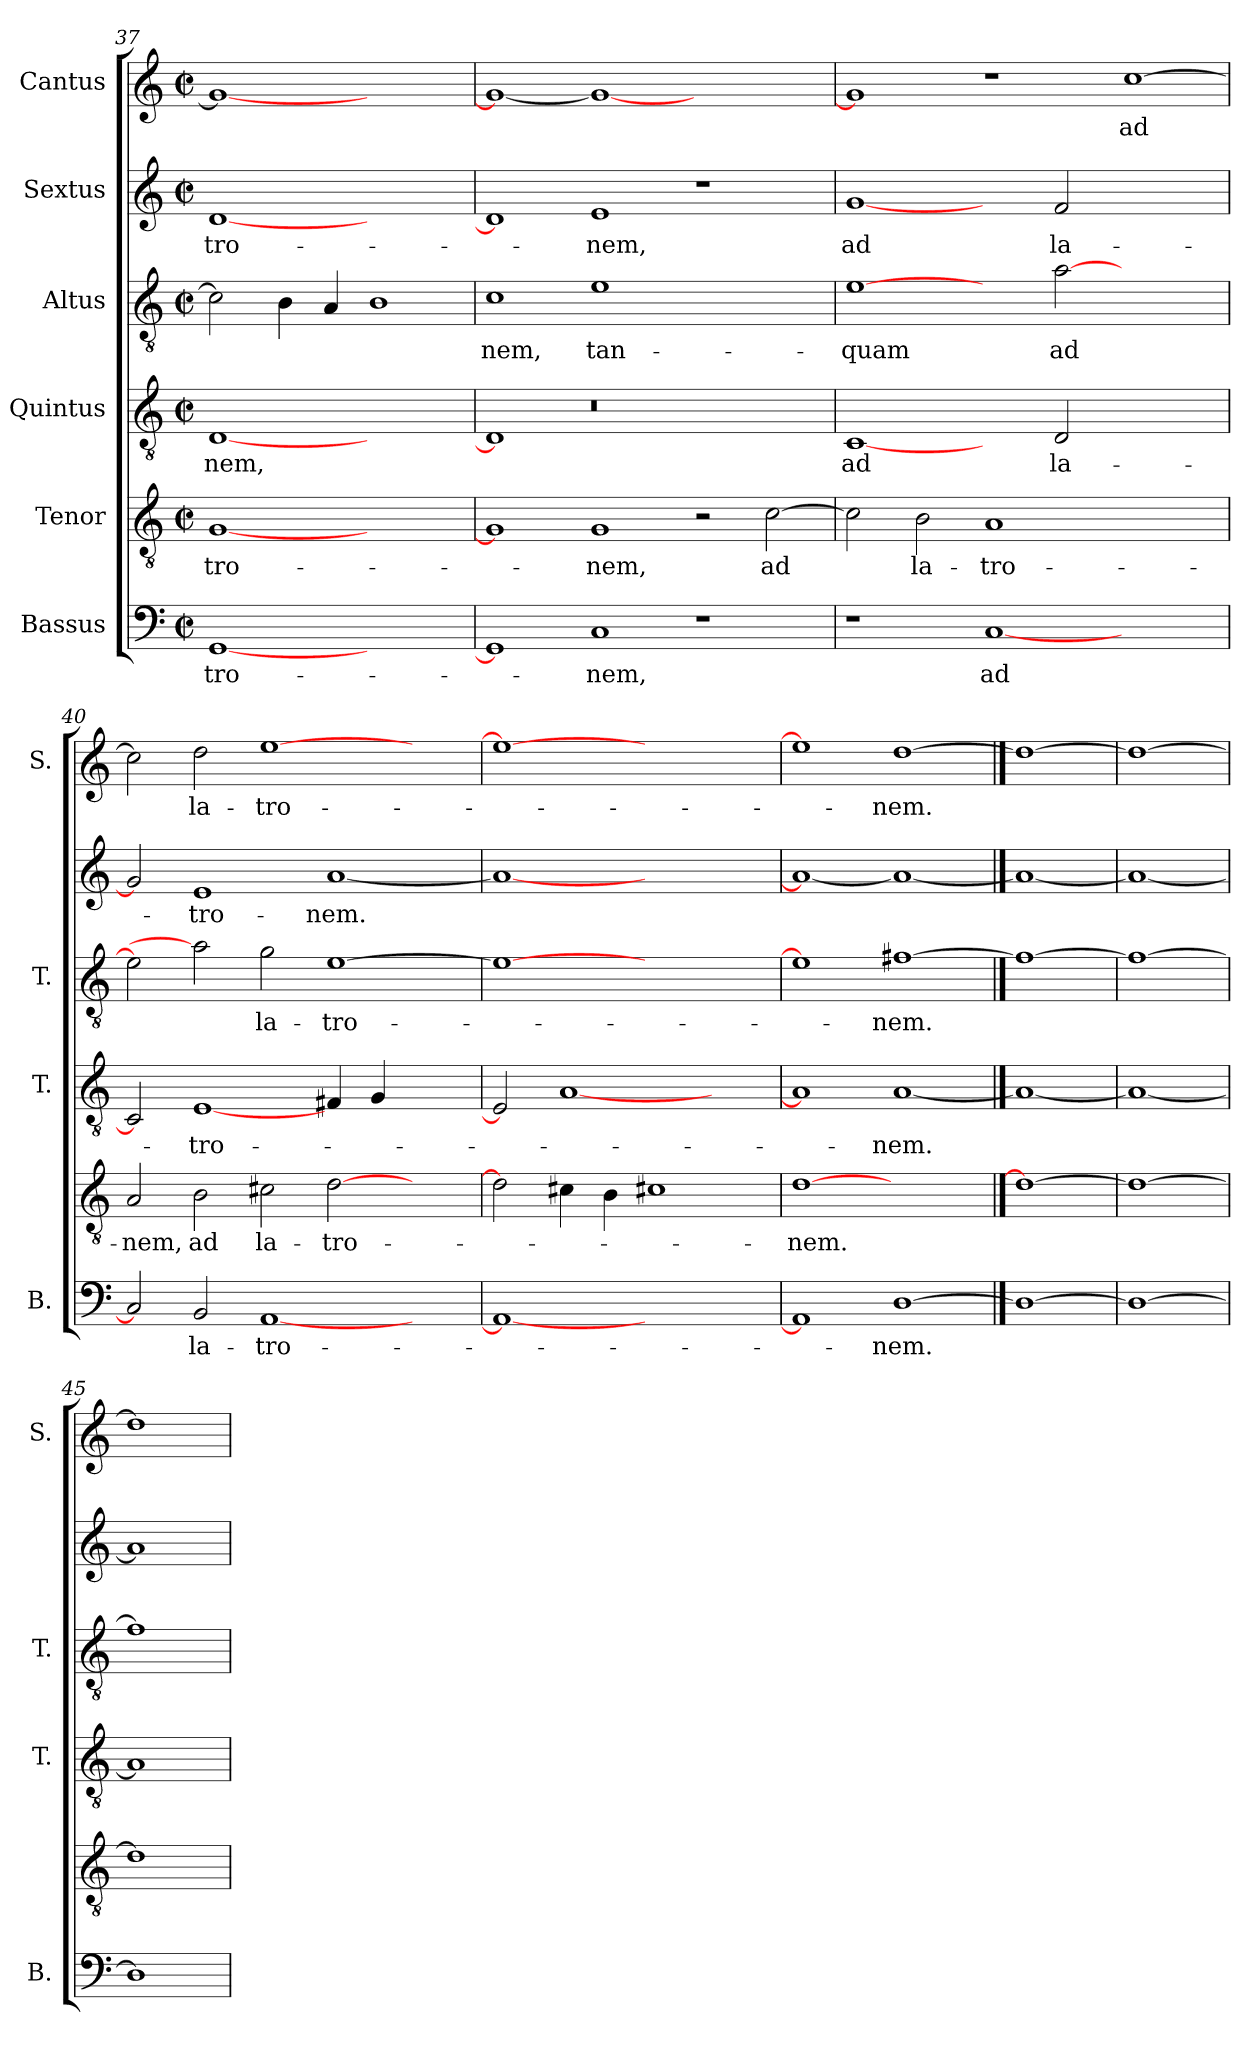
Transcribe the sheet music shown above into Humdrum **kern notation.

**kern	**text	**kern	**text	**kern	**text	**kern	**text	**kern	**text	**kern	**text
*part6	*part6	*part5	*part5	*part4	*part4	*part3	*part3	*part2	*part2	*part1	*part1
*staff6	*staff6	*staff5	*staff5	*staff4	*staff4	*staff3	*staff3	*staff2	*staff2	*staff1	*staff1
*I"Bassus	*	*I"Tenor	*	*I"Quintus	*	*I"Altus	*	*I"Sextus	*	*I"Cantus	*
*I'B.	*	*	*	*I'T.	*	*I'T.	*	*	*	*I'S.	*
*clefF4	*	*clefGv2	*	*clefGv2	*	*clefGv2	*	*clefG2	*	*clefG2	*
*k[]	*	*k[]	*	*k[]	*	*k[]	*	*k[]	*	*k[]	*
*C:	*	*C:	*	*C:	*	*C:	*	*C:	*	*C:	*
*M2/2	*	*M2/2	*	*M2/2	*	*M2/2	*	*M2/2	*	*M2/2	*
*met(c|)	*	*met(c|)	*	*met(c|)	*	*met(c|)	*	*met(c|)	*	*met(c|)	*
=37	=37	=37	=37	=37	=37	=37	=37	=37	=37	=37	=37
[1GG/	-tro-	[1G/	-tro-	[1D/	-nem,	2c\]	.	[1d/	-tro-	1g/_	.
.	.	.	.	.	.	4B\	.	.	.	.	.
.	.	.	.	.	.	4A/	.	.	.	.	.
1ryy	.	1ryy	.	1ryy	.	1B\	.	1ryy	.	1ryy	.
=38	=38	=38	=38	=38	=38	=38	=38	=38	=38	=38	=38
1GG/]	.	1G/]	.	1D/]	.	1c\	-nem,	1d/]	.	1g/_	.
!	!	!	!	!LO:N:vis=0	!	!	!	!	!	!	!
1C/	-nem,	1G/	-nem,	1r	.	1e\	tan-	1e/	-nem,	1g/_	.
1r	.	2r	.	1ryy	.	1ryy	.	1r	.	1ryy	.
.	.	[2c\	ad	.	.	.	.	.	.	.	.
=39	=39	=39	=39	=39	=39	=39	=39	=39	=39	=39	=39
1r	.	2c\]	.	[1C/	ad	[1e\	-quam	[1g/	ad	1g/]	.
.	.	2B\	la-	.	.	.	.	.	.	.	.
[1C/	ad	1A/	-tro-	2ryy	.	2ryy	.	2ryy	.	1r	.
.	.	.	.	2D/	la-	[2a\	ad	2f/	la-	.	.
1ryy	.	1ryy	.	1ryy	.	1ryy	.	1ryy	.	[1cc\	ad
=40	=40	=40	=40	=40	=40	=40	=40	=40	=40	=40	=40
2C/]	.	2A/	-nem,	2C/]	.	2e\]	.	2g/]	.	2cc\]	.
2BB/	la-	2B\	ad	[1E/	-tro-	2a\]	.	1e/	-tro-	2dd\	la-
[1AA/	-tro-	2c#X\	la-	.	.	2g\	la-	.	.	[1ee\	-tro-
.	.	[2d\	-tro-	4F#X/	.	[1e\	-tro-	[1a/	-nem.	.	.
.	.	.	.	4G/	.	.	.	.	.	.	.
2ryy	.	2ryy	.	2ryy	.	.	.	.	.	2ryy	.
=41	=41	=41	=41	=41	=41	=41	=41	=41	=41	=41	=41
1AA/_	.	2d\]	.	2E/]	.	1e\_	.	1a/_	.	1ee\_	.
.	.	4c#X\	.	[1A/	.	.	.	.	.	.	.
.	.	4B\	.	.	.	.	.	.	.	.	.
1ryy	.	1c#X\	.	.	.	1ryy	.	1ryy	.	1ryy	.
.	.	.	.	2ryy	.	.	.	.	.	.	.
=42	=42	=42	=42	=42	=42	=42	=42	=42	=42	=42	=42
1AA/]	.	[1d\	-nem.	1A/]	.	1e\]	.	1a/_	.	1ee\]	.
[1D\	-nem.	1ryy	.	[1A/	-nem.	[1f#X\	-nem.	1a/_	.	[1dd\	-nem.
==43	==43	==43	==43	==43	==43	==43	==43	==43	==43	==43	==43
1D\_	.	1d\_	.	1A/_	.	1f#\_	.	1a/_	.	1dd\_	.
=44	=44	=44	=44	=44	=44	=44	=44	=44	=44	=44	=44
1D\_	.	1d\_	.	1A/_	.	1f#\_	.	1a/_	.	1dd\_	.
=45	=45	=45	=45	=45	=45	=45	=45	=45	=45	=45	=45
1D\]	.	1d\]	.	1A/]	.	1f#\]	.	1a/]	.	1dd\]	.
=	=	=	=	=	=	=	=	=	=	=	=
*-	*-	*-	*-	*-	*-	*-	*-	*-	*-	*-	*-
